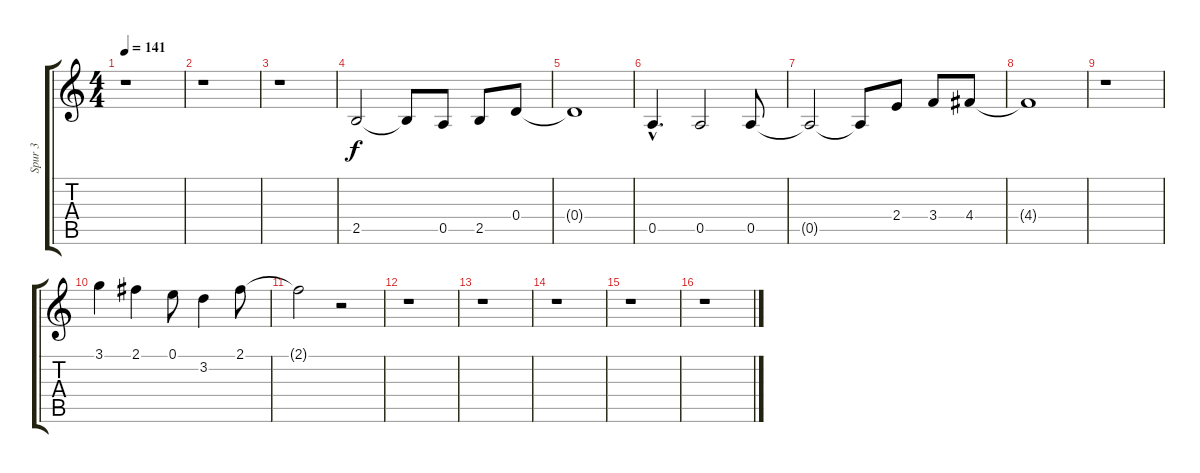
\track ("Spur 3" "Spur 3") {instrument electricguitarclean}
\staff {score tabs}
\tuning (E4 B3 G3 D3 A2 E2) {hide}
\ts (4 4)
\tempo 141
\clef g2
\ks c
r.1{dy f instrument electricguitarclean} |
r.1 |
r.1 |
2.5.2 2.5{t}.8 0.5.8 2.5.8 0.4.8 |
0.4{t}.1 |
0.5{hac}.4{d} 0.5.2 0.5.8 |
0.5{t}.2 0.5{t}.8 2.4.8 3.4.8 4.4.8 |
4.4{t}.1 |
r.1 |
3.1.4 2.1.4 0.1.8 3.2.4 2.1.8 |
2.1{t}.2 r.2 |
r.1 |
r.1 |
r.1 |
r.1 |
r.1
